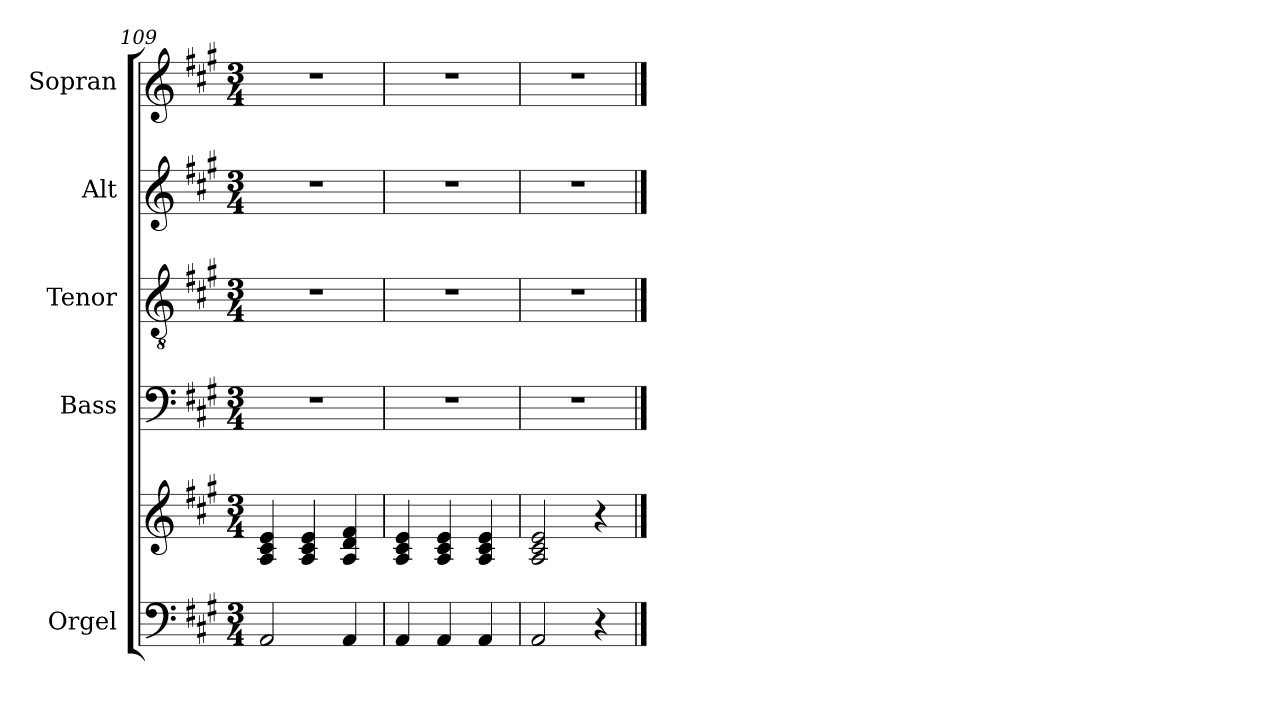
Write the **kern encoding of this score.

**kern	**kern	**kern	**kern	**kern	**kern
*part5	*part5	*part4	*part3	*part2	*part1
*staff6	*staff5	*staff4	*staff3	*staff2	*staff1
*I"Orgel	*	*I"Bass	*I"Tenor	*I"Alt	*I"Sopran
*I'Org.	*	*I'B.	*I'T.	*I'A.	*I'S.
*clefF4	*clefG2	*clefF4	*clefGv2	*clefG2	*clefG2
*k[f#c#g#]	*k[f#c#g#]	*k[f#c#g#]	*k[f#c#g#]	*k[f#c#g#]	*k[f#c#g#]
*A:	*A:	*A:	*A:	*A:	*A:
*M3/4	*M3/4	*M3/4	*M3/4	*M3/4	*M3/4
=109	=109	=109	=109	=109	=109
2AA/	4A/ 4c#/ 4e/	2.r	2.r	2.r	2.r
.	4A/ 4c#/ 4e/	.	.	.	.
4AA/	4A/ 4d/ 4f#/	.	.	.	.
=110	=110	=110	=110	=110	=110
4AA/	4A/ 4c#/ 4e/	2.r	2.r	2.r	2.r
4AA/	4A/ 4c#/ 4e/	.	.	.	.
4AA/	4A/ 4c#/ 4e/	.	.	.	.
=111	=111	=111	=111	=111	=111
2AA/	2A/ 2c#/ 2e/	2.r	2.r	2.r	2.r
4r	4r	.	.	.	.
==	==	==	==	==	==
*-	*-	*-	*-	*-	*-
